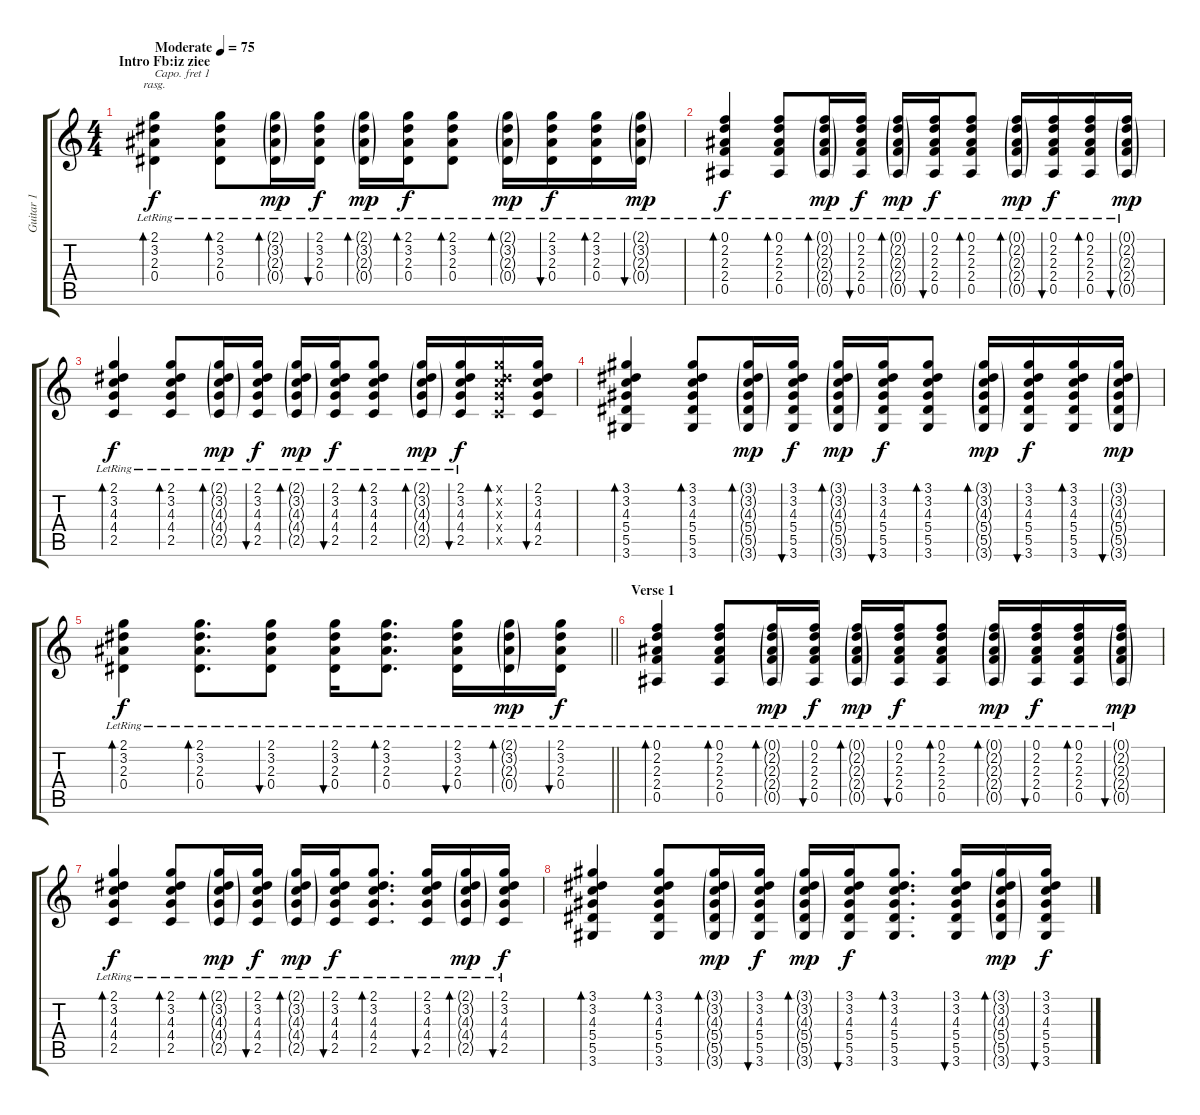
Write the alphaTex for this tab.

\track ("Guitar 1" "Guitar 1") {instrument acousticguitarsteel}
\staff {score tabs}
\capo 1
\tuning (E4 B3 G3 D3 A2 E2) {hide}
\ts (4 4)
\section ("" "Intro Fb:iz ziee")
\tempo (75 "Moderate")
\clef g2
\ks c
(2.1{lr} 3.2{lr} 2.3{lr} 0.4{lr}).4{bd 120 rasg ii dy f instrument acousticguitarsteel} (2.1{lr} 3.2{lr} 2.3{lr} 0.4{lr}).8{bd 30} (2.1{g lr} 3.2{g lr} 2.3{g lr} 0.4{g lr}).16{bd 30 dy mp} (2.1{lr} 3.2{lr} 2.3{lr} 0.4).16{bu 30 dy f} (2.1{g lr} 3.2{g lr} 2.3{g lr} 0.4{g}).16{bd 30 dy mp} (2.1{lr} 3.2{lr} 2.3{lr} 0.4{lr}).16{bd 30 dy f} (2.1{lr} 3.2{lr} 2.3{lr} 0.4{lr}).8{bd 30} (2.1{g lr} 3.2{g lr} 2.3{g lr} 0.4{g}).16{bd 30 dy mp} (2.1{lr} 3.2{lr} 2.3{lr} 0.4{lr}).16{bu 30 dy f} (2.1{lr} 3.2{lr} 2.3{lr} 0.4{lr}).16{bd 30} (2.1{g lr} 3.2{g lr} 2.3{g lr} 0.4{g lr}).16{bu 30 dy mp} |
(0.1{lr} 2.2{lr} 2.3{lr} 2.4{lr} 0.5{lr}).4{bd 30 dy f} (0.1{lr} 2.2{lr} 2.3{lr} 2.4{lr} 0.5{lr}).8{bd 30} (0.1{g lr} 2.2{g lr} 2.3{g lr} 2.4{g lr} 0.5{g lr}).16{bd 30 dy mp} (0.1{lr} 2.2{lr} 2.3{lr} 2.4{lr} 0.5{lr}).16{bu 30 dy f} (0.1{g lr} 2.2{g lr} 2.3{g lr} 2.4{g lr} 0.5{g lr}).16{bd 30 dy mp} (0.1{lr} 2.2{lr} 2.3{lr} 2.4{lr} 0.5{lr}).16{bu 30 dy f} (0.1{lr} 2.2{lr} 2.3{lr} 2.4{lr} 0.5{lr}).8{bd 30} (0.1{g lr} 2.2{g lr} 2.3{g lr} 2.4{g lr} 0.5{g lr}).16{bd 30 dy mp} (0.1{lr} 2.2{lr} 2.3{lr} 2.4{lr} 0.5{lr}).16{bu 30 dy f} (0.1{lr} 2.2{lr} 2.3{lr} 2.4{lr} 0.5{lr}).16{bd 30} (0.1{g lr} 2.2{g lr} 2.3{g lr} 2.4{g lr} 0.5{g lr}).16{bu 30 dy mp} |
(2.1{lr} 3.2{lr} 4.3{lr} 4.4{lr} 2.5{lr}).4{bd 30 dy f} (2.1{lr} 3.2{lr} 4.3{lr} 4.4{lr} 2.5{lr}).8{bd 30} (2.1{g lr} 3.2{g lr} 4.3{g lr} 4.4{g lr} 2.5{g lr}).16{bd 30 dy mp} (2.1{lr} 3.2{lr} 4.3{lr} 4.4{lr} 2.5{lr}).16{bu 30 dy f} (2.1{g lr} 3.2{g lr} 4.3{g lr} 4.4{g lr} 2.5{g lr}).16{bd 30 dy mp} (2.1{lr} 3.2{lr} 4.3{lr} 4.4{lr} 2.5{lr}).16{bu 30 dy f} (2.1{lr} 3.2{lr} 4.3{lr} 4.4{lr} 2.5{lr}).8{bd 30} (2.1{g lr} 3.2{g lr} 4.3{g lr} 4.4{g lr} 2.5{g lr}).16{bd 30 dy mp} (2.1{lr} 3.2{lr} 4.3{lr} 4.4{lr} 2.5{lr}).16{bu 30 dy f} (2.1{x} 3.2{x} 4.3{x} 4.4{x} 2.5{x}).16{bd 30} (2.1 3.2 4.3 4.4 2.5).16{bu 30} |
(3.1 3.2 4.3 5.4 5.5 3.6).4{bd 30} (3.1 3.2 4.3 5.4 5.5 3.6).8{bd 30} (3.1{g} 3.2{g} 4.3{g} 5.4{g} 5.5{g} 3.6{g}).16{bd 30 dy mp} (3.1 3.2 4.3 5.4 5.5 3.6).16{bu 30 dy f} (3.1{g} 3.2{g} 4.3{g} 5.4{g} 5.5{g} 3.6{g}).16{bd 30 dy mp} (3.1 3.2 4.3 5.4 5.5 3.6).16{bu 30 dy f} (3.1 3.2 4.3 5.4 5.5 3.6).8{bd 30} (3.1{g} 3.2{g} 4.3{g} 5.4{g} 5.5{g} 3.6{g}).16{bd 30 dy mp} (3.1 3.2 4.3 5.4 5.5 3.6).16{bu 30 dy f} (3.1 3.2 4.3 5.4 5.5 3.6).16{bd 30} (3.1{g} 3.2{g} 4.3{g} 5.4{g} 5.5{g} 3.6{g}).16{bu 30 dy mp} |
\barLineRight lightlight
(2.1{lr} 3.2{lr} 2.3{lr} 0.4{lr}).4{bd 30 dy f} (2.1{lr} 3.2{lr} 2.3{lr} 0.4{lr}).8{d bd 30} (2.1{lr} 3.2{lr} 2.3{lr} 0.4{lr}).8{bu 30} (2.1{lr} 3.2{lr} 2.3{lr} 0.4{lr}).16{bu 30} (2.1{lr} 3.2{lr} 2.3{lr} 0.4{lr}).8{d bd 30} (2.1{lr} 3.2{lr} 2.3{lr} 0.4{lr}).16{bu 30} (2.1{g lr} 3.2{g lr} 2.3{g lr} 0.4{g lr}).16{bd 30 dy mp} (2.1{lr} 3.2{lr} 2.3{lr} 0.4{lr}).16{bu 30 dy f} |
\section ("" "Verse 1")
(0.1{lr} 2.2{lr} 2.3{lr} 2.4{lr} 0.5{lr}).4{bd 30} (0.1{lr} 2.2{lr} 2.3{lr} 2.4{lr} 0.5{lr}).8{bd 30} (0.1{g lr} 2.2{g lr} 2.3{g lr} 2.4{g lr} 0.5{g lr}).16{bd 30 dy mp} (0.1{lr} 2.2{lr} 2.3{lr} 2.4{lr} 0.5{lr}).16{bu 30 dy f} (0.1{g lr} 2.2{g lr} 2.3{g lr} 2.4{g lr} 0.5{g lr}).16{bd 30 dy mp} (0.1{lr} 2.2{lr} 2.3{lr} 2.4{lr} 0.5{lr}).16{bu 30 dy f} (0.1{lr} 2.2{lr} 2.3{lr} 2.4{lr} 0.5{lr}).8{bd 30} (0.1{g lr} 2.2{g lr} 2.3{g lr} 2.4{g lr} 0.5{g lr}).16{bd 30 dy mp} (0.1{lr} 2.2{lr} 2.3{lr} 2.4{lr} 0.5{lr}).16{bu 30 dy f} (0.1{lr} 2.2{lr} 2.3{lr} 2.4{lr} 0.5{lr}).16{bd 30} (0.1{g lr} 2.2{g lr} 2.3{g lr} 2.4{g lr} 0.5{g lr}).16{bu 30 dy mp} |
(2.1{lr} 3.2{lr} 4.3{lr} 4.4{lr} 2.5{lr}).4{bd 30 dy f} (2.1{lr} 3.2{lr} 4.3{lr} 4.4{lr} 2.5{lr}).8{bd 30} (2.1{g lr} 3.2{g lr} 4.3{g lr} 4.4{g lr} 2.5{g lr}).16{bd 30 dy mp} (2.1{lr} 3.2{lr} 4.3{lr} 4.4{lr} 2.5{lr}).16{bu 30 dy f} (2.1{g lr} 3.2{g lr} 4.3{g lr} 4.4{g lr} 2.5{g lr}).16{bd 30 dy mp} (2.1{lr} 3.2{lr} 4.3{lr} 4.4{lr} 2.5{lr}).16{bu 30 dy f} (2.1{lr} 3.2{lr} 4.3{lr} 4.4{lr} 2.5{lr}).8{d bd 30} (2.1{lr} 3.2{lr} 4.3{lr} 4.4{lr} 2.5{lr}).16{bu 30} (2.1{g lr} 3.2{g lr} 4.3{g lr} 4.4{g lr} 2.5{g lr}).16{bd 30 dy mp} (2.1{lr} 3.2{lr} 4.3{lr} 4.4{lr} 2.5{lr}).16{bu 30 dy f} |
(3.1 3.2 4.3 5.4 5.5 3.6).4{bd 30} (3.1 3.2 4.3 5.4 5.5 3.6).8{bd 30} (3.1{g} 3.2{g} 4.3{g} 5.4{g} 5.5{g} 3.6{g}).16{bd 30 dy mp} (3.1 3.2 4.3 5.4 5.5 3.6).16{bu 30 dy f} (3.1{g} 3.2{g} 4.3{g} 5.4{g} 5.5{g} 3.6{g}).16{bd 30 dy mp} (3.1 3.2 4.3 5.4 5.5 3.6).16{bu 30 dy f} (3.1 3.2 4.3 5.4 5.5 3.6).8{d bd 30} (3.1 3.2 4.3 5.4 5.5 3.6).16{bu 30} (3.1{g} 3.2{g} 4.3{g} 5.4{g} 5.5{g} 3.6{g}).16{bd 30 dy mp} (3.1 3.2 4.3 5.4 5.5 3.6).16{bu 30 dy f}
